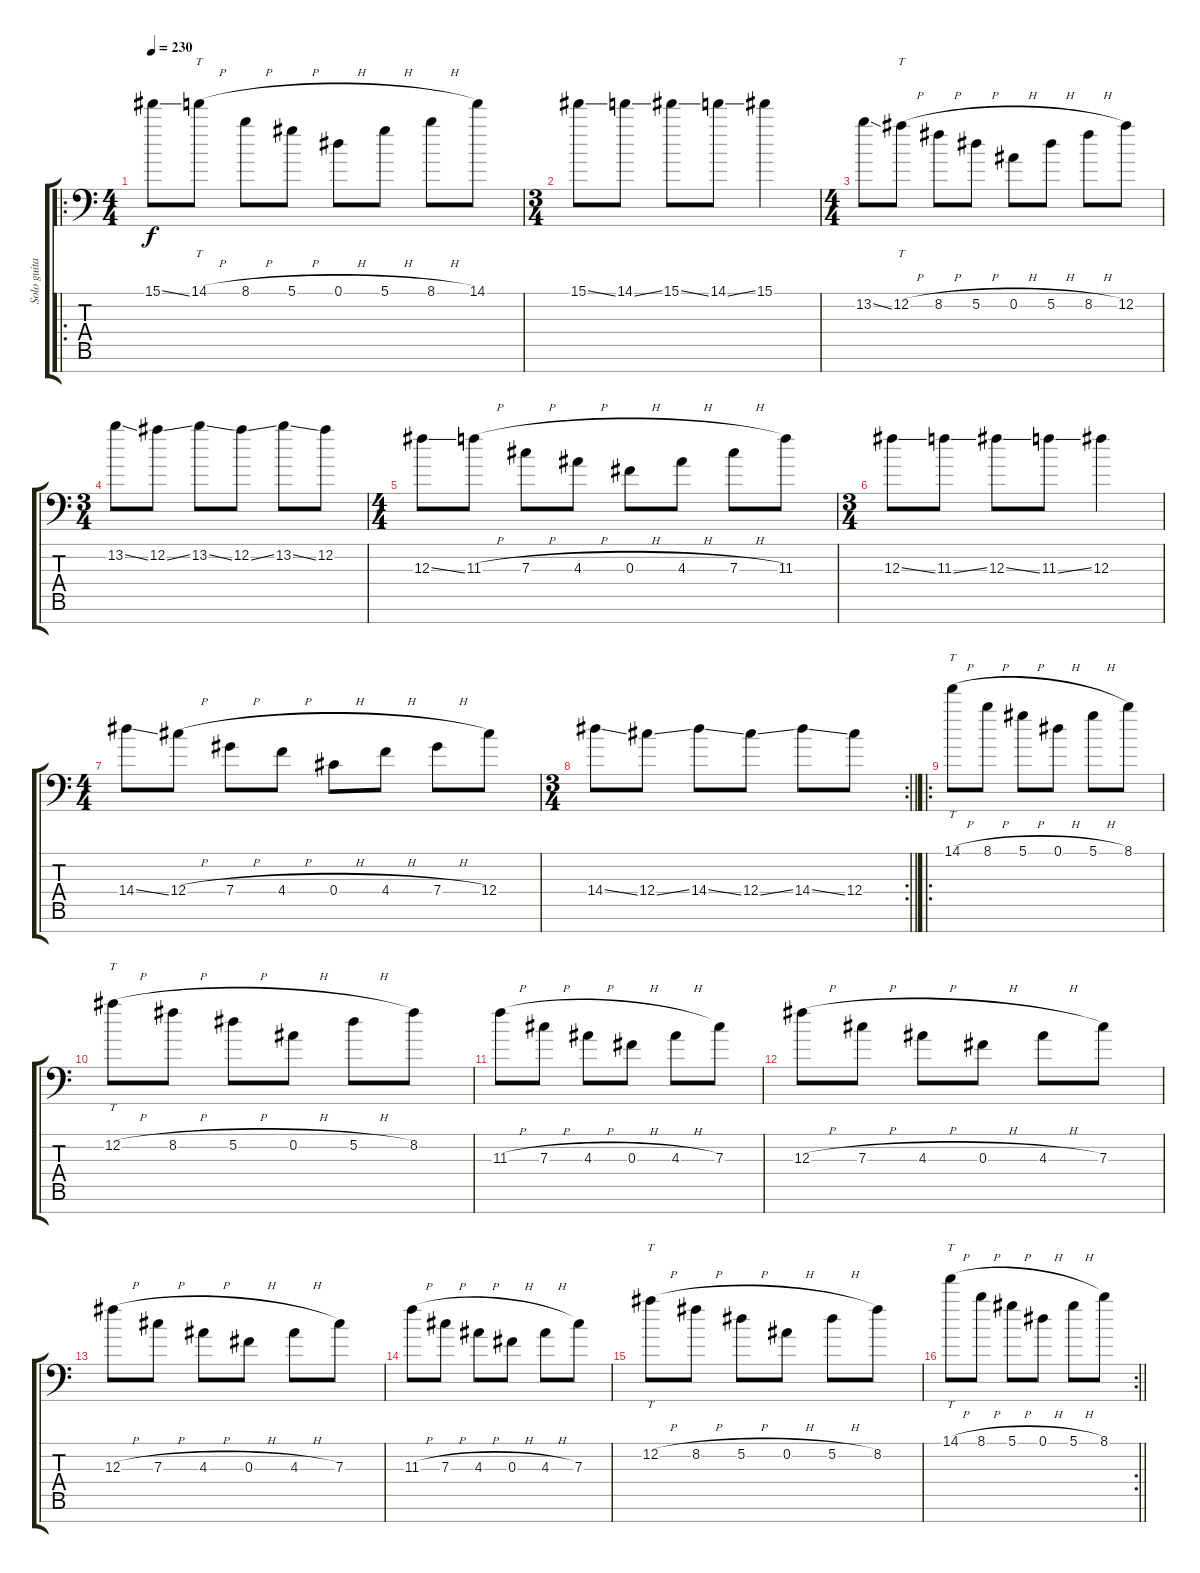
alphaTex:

\track ("Solo guitar" "Solo guita") {instrument distortionguitar}
\staff {score tabs}
\tuning (Eb4 Bb3 Gb3 Db3 Ab2 Eb2 Ab1) {hide}
\ro
\ts (4 4)
\tempo 230
\clef f4
\ks c
15.1{ss}.8{dy f} 14.1{h}.8{tt} 8.1{h}.8 5.1{h}.8 0.1{h}.8 5.1{h}.8 8.1{h}.8 14.1.8 |
\ts (3 4)
15.1{ss}.8 14.1{ss}.8 15.1{ss}.8 14.1{ss}.8 15.1.4 |
\ts (4 4)
13.2{ss}.8 12.2{h}.8{tt} 8.2{h}.8 5.2{h}.8 0.2{h}.8 5.2{h}.8 8.2{h}.8 12.2.8 |
\ts (3 4)
13.2{ss}.8 12.2{ss}.8 13.2{ss}.8 12.2{ss}.8 13.2{ss}.8 12.2.8 |
\ts (4 4)
12.3{ss}.8 11.3{h}.8 7.3{h}.8 4.3{h}.8 0.3{h}.8 4.3{h}.8 7.3{h}.8 11.3.8 |
\ts (3 4)
12.3{ss}.8 11.3{ss}.8 12.3{ss}.8 11.3{ss}.8 12.3.4 |
\ts (4 4)
14.4{ss}.8 12.4{h}.8 7.4{h}.8 4.4{h}.8 0.4{h}.8 4.4{h}.8 7.4{h}.8 12.4.8 |
\rc 2
\ts (3 4)
\barLineRight lightlight
14.4{ss}.8 12.4{ss}.8 14.4{ss}.8 12.4{ss}.8 14.4{ss}.8 12.4.8 |
\ro
\section ("" "")
14.1{h}.8{tt} 8.1{h}.8 5.1{h}.8 0.1{h}.8 5.1{h}.8 8.1.8 |
12.2{h}.8{tt} 8.2{h}.8 5.2{h}.8 0.2{h}.8 5.2{h}.8 8.2.8 |
11.3{h}.8 7.3{h}.8 4.3{h}.8 0.3{h}.8 4.3{h}.8 7.3.8 |
12.3{h}.8 7.3{h}.8 4.3{h}.8 0.3{h}.8 4.3{h}.8 7.3.8 |
12.3{h}.8 7.3{h}.8 4.3{h}.8 0.3{h}.8 4.3{h}.8 7.3.8 |
11.3{h}.8 7.3{h}.8 4.3{h}.8 0.3{h}.8 4.3{h}.8 7.3.8 |
12.2{h}.8{tt} 8.2{h}.8 5.2{h}.8 0.2{h}.8 5.2{h}.8 8.2.8 |
\rc 2
\barLineRight lightlight
14.1{h}.8{tt} 8.1{h}.8 5.1{h}.8 0.1{h}.8 5.1{h}.8 8.1.8
